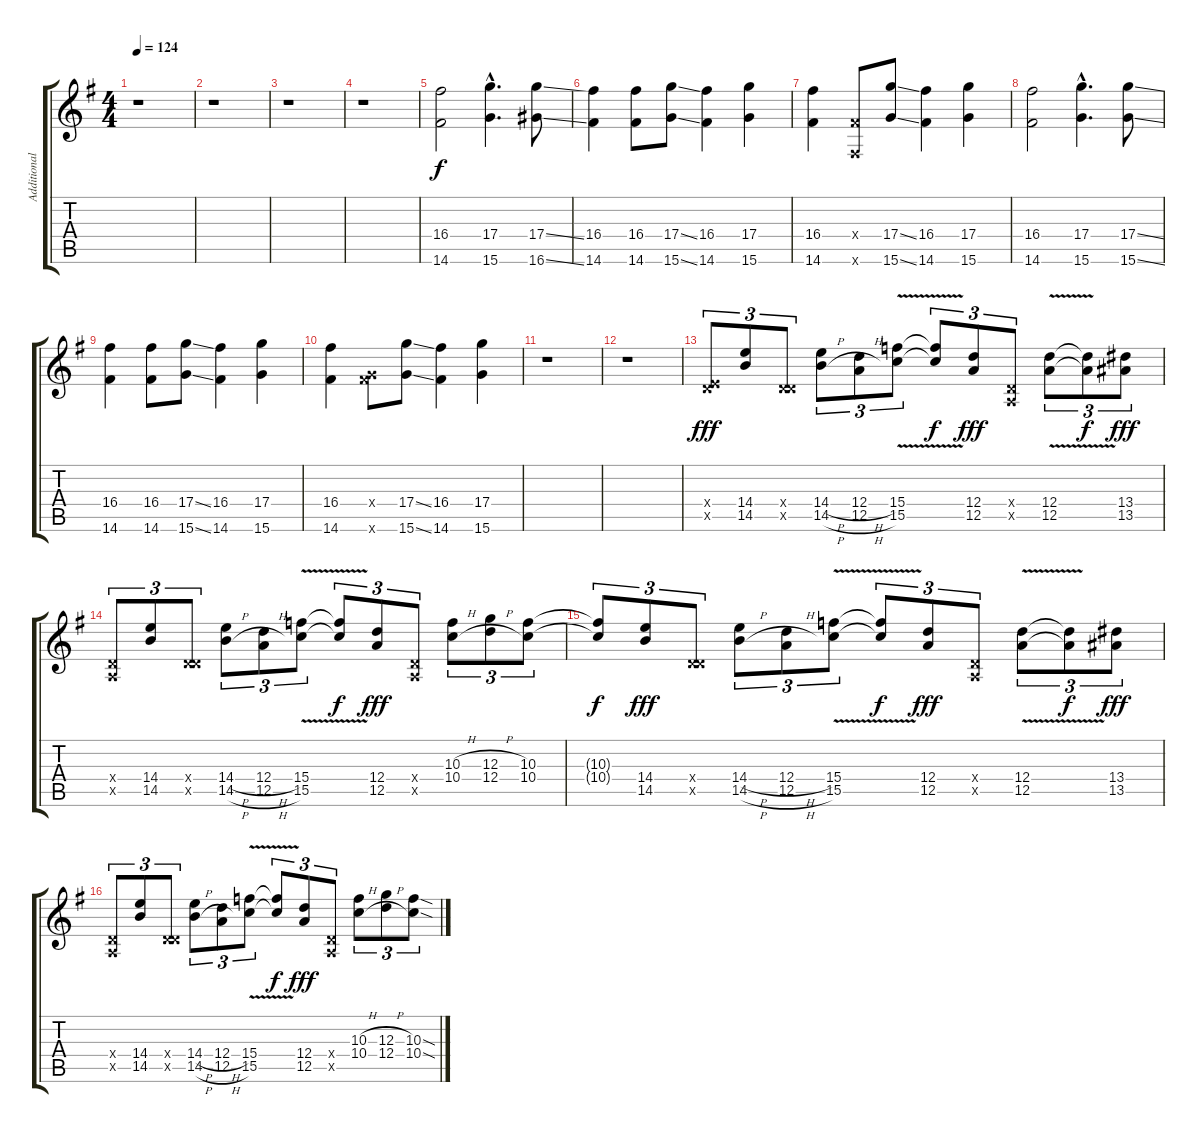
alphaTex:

\track ("Additional Gtr" "Additional") {instrument overdrivenguitar}
\staff {score tabs}
\tuning (E4 B3 G3 D3 A2 E2) {hide}
\ts (4 4)
\tempo 124
\clef g2
\ks g
r.1{dy mp} |
r.1 |
r.1 |
r.1 |
(16.4 14.6).2{dy f} (17.4{hac} 15.6{hac}).4{d} (17.4{ss} 16.6{ss}).8 |
(16.4 14.6).4 (16.4 14.6).8 (17.4{ss} 15.6{ss}).8 (16.4 14.6).4 (17.4 15.6).4 |
(16.4 14.6).4 (4.4{x} 2.6{x}).8 (17.4{ss} 15.6{ss}).8 (16.4 14.6).4 (17.4 15.6).4 |
(16.4 14.6).2 (17.4{hac} 15.6{hac}).4{d} (17.4{ss} 15.6{ss}).8 |
(16.4 14.6).4 (16.4 14.6).8 (17.4{ss} 15.6{ss}).8 (16.4 14.6).4 (17.4 15.6).4 |
(16.4 14.6).4 (4.4{x} 15.6{x}).8 (17.4{ss} 15.6{ss}).8 (16.4 14.6).4 (17.4 15.6).4 |
r.1 |
r.1 |
(0.4{x} 7.5{x}).8{tu (3 2) dy fff volume 16 instrument overdrivenguitar} (14.4 14.5).8{tu (3 2)} (0.4{x} 5.5{x}).8{tu (3 2)} (14.4{h} 14.5{h}).8{tu (3 2)} (12.4{h} 12.5{h}).8{tu (3 2)} (15.4{v} 15.5{v}).8{tu (3 2)} (15.4{t} 15.5{t}).8{tu (3 2) dy f} (12.4 12.5).8{tu (3 2) dy fff} (0.4{x} 0.5{x}).8{tu (3 2)} (12.4{v} 12.5{v}).8{tu (3 2)} (12.4{t} 12.5{t}).8{tu (3 2) dy f} (13.4 13.5).8{tu (3 2) dy fff} |
(0.4{x} 0.5{x}).8{tu (3 2)} (14.4 14.5).8{tu (3 2)} (0.4{x} 5.5{x}).8{tu (3 2)} (14.4{h} 14.5{h}).8{tu (3 2)} (12.4{h} 12.5{h}).8{tu (3 2)} (15.4{v} 15.5{v}).8{tu (3 2)} (15.4{t} 15.5{t}).8{tu (3 2) dy f} (12.4 12.5).8{tu (3 2) dy fff} (0.4{x} 0.5{x}).8{tu (3 2)} (10.3{h} 10.4{h}).8{tu (3 2)} (12.3{h} 12.4{h}).8{tu (3 2)} (10.3 10.4).8{tu (3 2)} |
(10.3{t} 10.4{t}).8{tu (3 2) dy f} (14.4 14.5).8{tu (3 2) dy fff} (0.4{x} 5.5{x}).8{tu (3 2)} (14.4{h} 14.5{h}).8{tu (3 2)} (12.4{h} 12.5{h}).8{tu (3 2)} (15.4{v} 15.5{v}).8{tu (3 2)} (15.4{t} 15.5{t}).8{tu (3 2) dy f} (12.4 12.5).8{tu (3 2) dy fff} (0.4{x} 0.5{x}).8{tu (3 2)} (12.4{v} 12.5{v}).8{tu (3 2)} (12.4{t} 12.5{t}).8{tu (3 2) dy f} (13.4 13.5).8{tu (3 2) dy fff} |
(0.4{x} 0.5{x}).8{tu (3 2)} (14.4 14.5).8{tu (3 2)} (0.4{x} 5.5{x}).8{tu (3 2)} (14.4{h} 14.5{h}).8{tu (3 2)} (12.4{h} 12.5{h}).8{tu (3 2)} (15.4{v} 15.5{v}).8{tu (3 2)} (15.4{t} 15.5{t}).8{tu (3 2) dy f} (12.4 12.5).8{tu (3 2) dy fff} (0.4{x} 0.5{x}).8{tu (3 2)} (10.3{h} 10.4{h}).8{tu (3 2)} (12.3{h} 12.4{h}).8{tu (3 2)} (10.3{sod} 10.4{sod}).8{tu (3 2)}
